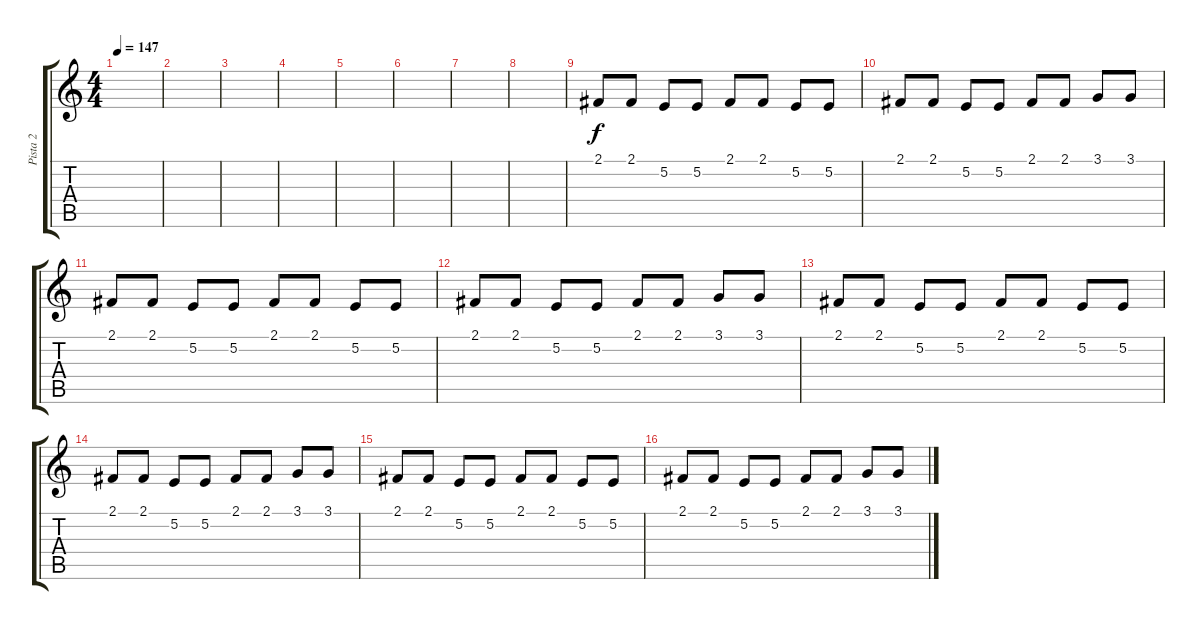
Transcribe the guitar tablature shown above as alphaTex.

\track ("Pista 2" "Pista 2") {instrument acousticgrandpiano}
\staff {score tabs}
\tuning (E4 B3 G3 D3 A2 E2) {hide}
\ts (4 4)
\tempo 147
\clef g2
\ks c
|
|
|
|
|
|
|
|
2.1.8{volume 9} 2.1.8 5.2.8 5.2.8 2.1.8 2.1.8 5.2.8 5.2.8 |
2.1.8 2.1.8 5.2.8 5.2.8 2.1.8 2.1.8 3.1.8 3.1.8 |
2.1.8 2.1.8 5.2.8 5.2.8 2.1.8 2.1.8 5.2.8 5.2.8 |
2.1.8 2.1.8 5.2.8 5.2.8 2.1.8 2.1.8 3.1.8 3.1.8 |
2.1.8{volume 9} 2.1.8 5.2.8 5.2.8 2.1.8 2.1.8 5.2.8 5.2.8 |
2.1.8 2.1.8 5.2.8 5.2.8 2.1.8 2.1.8 3.1.8 3.1.8 |
2.1.8 2.1.8 5.2.8 5.2.8 2.1.8 2.1.8 5.2.8 5.2.8 |
2.1.8 2.1.8 5.2.8 5.2.8 2.1.8 2.1.8 3.1.8 3.1.8
